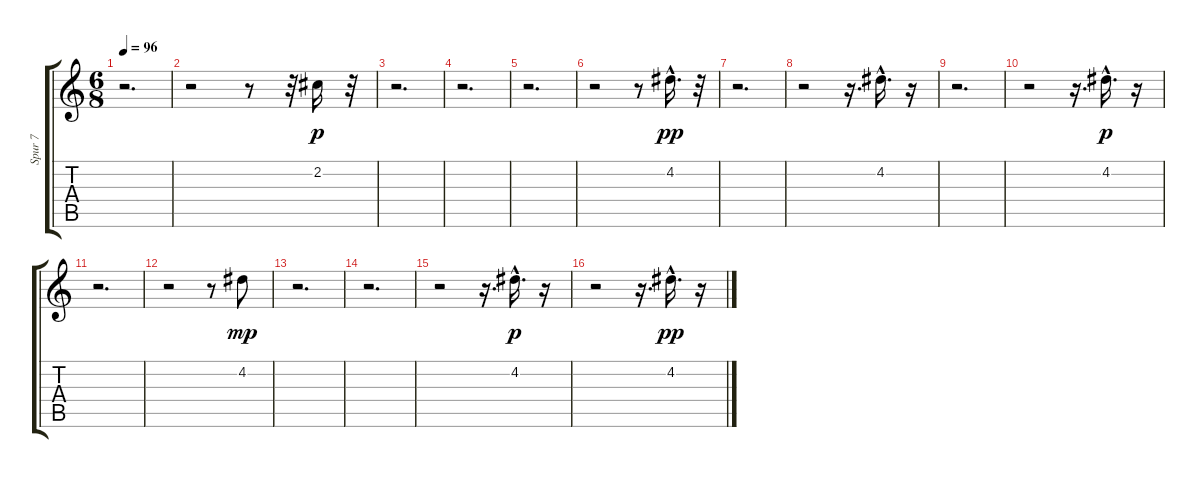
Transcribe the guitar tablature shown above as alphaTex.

\track ("Spur 7" "Spur 7") {instrument acousticguitarnylon}
\staff {score tabs}
\tuning (E4 B3 G3 D3 A2 E2) {hide}
\ts (6 8)
\tempo 96
\clef g2
\ks c
r.2{d dy p instrument acousticguitarnylon} |
r.2 r.8 r.32 2.2.16 r.32 |
r.2{d} |
r.2{d} |
r.2{d} |
r.2 r.8 4.2{hac}.16{d dy pp} r.32 |
r.2{d} |
r.2 r.16{d} 4.2{hac}.16{d} r.16 |
r.2{d} |
r.2 r.16{d} 4.2{hac}.16{d dy p} r.16 |
r.2{d} |
r.2 r.8 4.2.8{dy mp} |
r.2{d} |
r.2{d} |
r.2 r.16{d} 4.2{hac}.16{d dy p} r.16 |
r.2 r.16{d} 4.2{hac}.16{d dy pp} r.16
